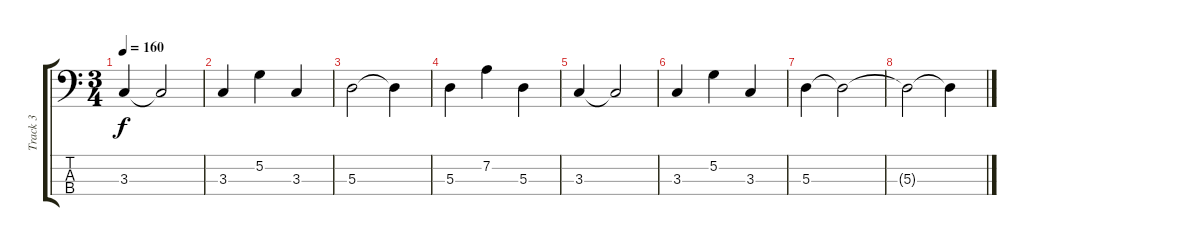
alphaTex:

\track ("Track 3" "Track 3") {solo instrument electricbasspick}
\staff {score tabs}
\tuning (G2 D2 A1 E1) {hide}
\ts (3 4)
\tempo 160
\clef f4
\ks c
3.3.4{dy f} 3.3{t}.2 |
3.3.4 5.2.4 3.3.4 |
5.3.2 5.3{t}.4 |
5.3.4 7.2.4 5.3.4 |
3.3.4 3.3{t}.2 |
3.3.4 5.2.4 3.3.4 |
5.3.4 5.3{t}.2 |
5.3{t}.2 5.3{t}.4
